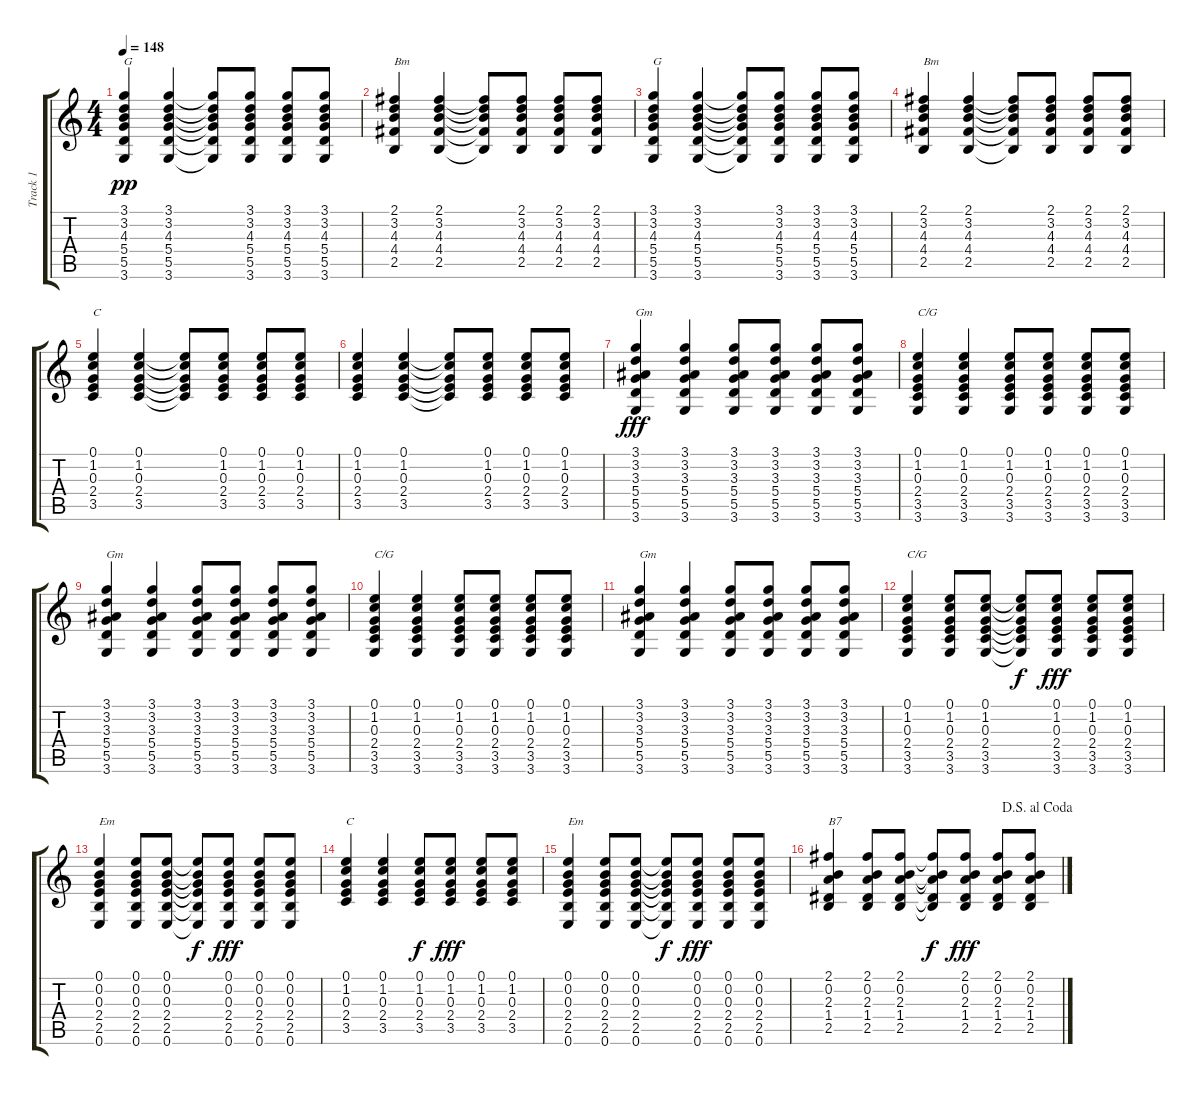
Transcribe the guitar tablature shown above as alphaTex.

\track ("Track 1" "Track 1") {instrument acousticguitarnylon}
\staff {score tabs}
\tuning (E4 B3 G3 D3 A2 E2) {hide}
\ts (4 4)
\tempo 148
\clef g2
\ks c
(3.1 3.2 4.3 5.4 5.5 3.6).4{txt "G" dy pp} (3.1 3.2 4.3 5.4 5.5 3.6).4 (3.1{t} 3.2{t} 4.3{t} 5.4{t} 5.5{t} 3.6{t}).8 (3.1 3.2 4.3 5.4 5.5 3.6).8 (3.1 3.2 4.3 5.4 5.5 3.6).8 (3.1 3.2 4.3 5.4 5.5 3.6).8 |
(2.1 3.2 4.3 4.4 2.5).4{txt "Bm"} (2.1 3.2 4.3 4.4 2.5).4 (2.1{t} 3.2{t} 4.3{t} 4.4{t} 2.5{t}).8 (2.1 3.2 4.3 4.4 2.5).8 (2.1 3.2 4.3 4.4 2.5).8 (2.1 3.2 4.3 4.4 2.5).8 |
(3.1 3.2 4.3 5.4 5.5 3.6).4{txt "G"} (3.1 3.2 4.3 5.4 5.5 3.6).4 (3.1{t} 3.2{t} 4.3{t} 5.4{t} 5.5{t} 3.6{t}).8 (3.1 3.2 4.3 5.4 5.5 3.6).8 (3.1 3.2 4.3 5.4 5.5 3.6).8 (3.1 3.2 4.3 5.4 5.5 3.6).8 |
(2.1 3.2 4.3 4.4 2.5).4{txt "Bm"} (2.1 3.2 4.3 4.4 2.5).4 (2.1{t} 3.2{t} 4.3{t} 4.4{t} 2.5{t}).8 (2.1 3.2 4.3 4.4 2.5).8 (2.1 3.2 4.3 4.4 2.5).8 (2.1 3.2 4.3 4.4 2.5).8 |
(0.1 1.2 0.3 2.4 3.5).4{txt "C"} (0.1 1.2 0.3 2.4 3.5).4 (0.1{t} 1.2{t} 0.3{t} 2.4{t} 3.5{t}).8 (0.1 1.2 0.3 2.4 3.5).8 (0.1 1.2 0.3 2.4 3.5).8 (0.1 1.2 0.3 2.4 3.5).8 |
(0.1 1.2 0.3 2.4 3.5).4 (0.1 1.2 0.3 2.4 3.5).4 (0.1{t} 1.2{t} 0.3{t} 2.4{t} 3.5{t}).8 (0.1 1.2 0.3 2.4 3.5).8 (0.1 1.2 0.3 2.4 3.5).8 (0.1 1.2 0.3 2.4 3.5).8 |
(3.1 3.2 3.3 5.4 5.5 3.6).4{txt "Gm" dy fff} (3.1 3.2 3.3 5.4 5.5 3.6).4 (3.1 3.2 3.3 5.4 5.5 3.6).8 (3.1 3.2 3.3 5.4 5.5 3.6).8 (3.1 3.2 3.3 5.4 5.5 3.6).8 (3.1 3.2 3.3 5.4 5.5 3.6).8 |
(0.1 1.2 0.3 2.4 3.5 3.6).4{txt "C/G"} (0.1 1.2 0.3 2.4 3.5 3.6).4 (0.1 1.2 0.3 2.4 3.5 3.6).8 (0.1 1.2 0.3 2.4 3.5 3.6).8 (0.1 1.2 0.3 2.4 3.5 3.6).8 (0.1 1.2 0.3 2.4 3.5 3.6).8 |
(3.1 3.2 3.3 5.4 5.5 3.6).4{txt "Gm"} (3.1 3.2 3.3 5.4 5.5 3.6).4 (3.1 3.2 3.3 5.4 5.5 3.6).8 (3.1 3.2 3.3 5.4 5.5 3.6).8 (3.1 3.2 3.3 5.4 5.5 3.6).8 (3.1 3.2 3.3 5.4 5.5 3.6).8 |
(0.1 1.2 0.3 2.4 3.5 3.6).4{txt "C/G"} (0.1 1.2 0.3 2.4 3.5 3.6).4 (0.1 1.2 0.3 2.4 3.5 3.6).8 (0.1 1.2 0.3 2.4 3.5 3.6).8 (0.1 1.2 0.3 2.4 3.5 3.6).8 (0.1 1.2 0.3 2.4 3.5 3.6).8 |
(3.1 3.2 3.3 5.4 5.5 3.6).4{txt "Gm"} (3.1 3.2 3.3 5.4 5.5 3.6).4 (3.1 3.2 3.3 5.4 5.5 3.6).8 (3.1 3.2 3.3 5.4 5.5 3.6).8 (3.1 3.2 3.3 5.4 5.5 3.6).8 (3.1 3.2 3.3 5.4 5.5 3.6).8 |
(0.1 1.2 0.3 2.4 3.5 3.6).4{txt "C/G"} (0.1 1.2 0.3 2.4 3.5 3.6).8 (0.1 1.2 0.3 2.4 3.5 3.6).8 (0.1{t} 1.2{t} 0.3{t} 2.4{t} 3.5{t} 3.6{t}).8{dy f} (0.1 1.2 0.3 2.4 3.5 3.6).8{dy fff} (0.1 1.2 0.3 2.4 3.5 3.6).8 (0.1 1.2 0.3 2.4 3.5 3.6).8 |
(0.1 0.2 0.3 2.4 2.5 0.6).4{txt "Em"} (0.1 0.2 0.3 2.4 2.5 0.6).8 (0.1 0.2 0.3 2.4 2.5 0.6).8 (0.1{t} 0.2{t} 0.3{t} 2.4{t} 2.5{t} 0.6{t}).8{dy f} (0.1 0.2 0.3 2.4 2.5 0.6).8{dy fff} (0.1 0.2 0.3 2.4 2.5 0.6).8 (0.1 0.2 0.3 2.4 2.5 0.6).8 |
(0.1 1.2 0.3 2.4 3.5).4{txt "C"} (0.1 1.2 0.3 2.4 3.5).4 (0.1 1.2 0.3 2.4 3.5).8{dy f} (0.1 1.2 0.3 2.4 3.5).8{dy fff} (0.1 1.2 0.3 2.4 3.5).8 (0.1 1.2 0.3 2.4 3.5).8 |
(0.1 0.2 0.3 2.4 2.5 0.6).4{txt "Em"} (0.1 0.2 0.3 2.4 2.5 0.6).8 (0.1 0.2 0.3 2.4 2.5 0.6).8 (0.1{t} 0.2{t} 0.3{t} 2.4{t} 2.5{t} 0.6{t}).8{dy f} (0.1 0.2 0.3 2.4 2.5 0.6).8{dy fff} (0.1 0.2 0.3 2.4 2.5 0.6).8 (0.1 0.2 0.3 2.4 2.5 0.6).8 |
\jump dalsegnoalcoda
(2.1 0.2 2.3 1.4 2.5).4{txt "B7"} (2.1 0.2 2.3 1.4 2.5).8 (2.1 0.2 2.3 1.4 2.5).8 (2.1{t} 0.2{t} 2.3{t} 1.4{t} 2.5{t}).8{dy f} (2.1 0.2 2.3 1.4 2.5).8{dy fff} (2.1 0.2 2.3 1.4 2.5).8 (2.1 0.2 2.3 1.4 2.5).8
